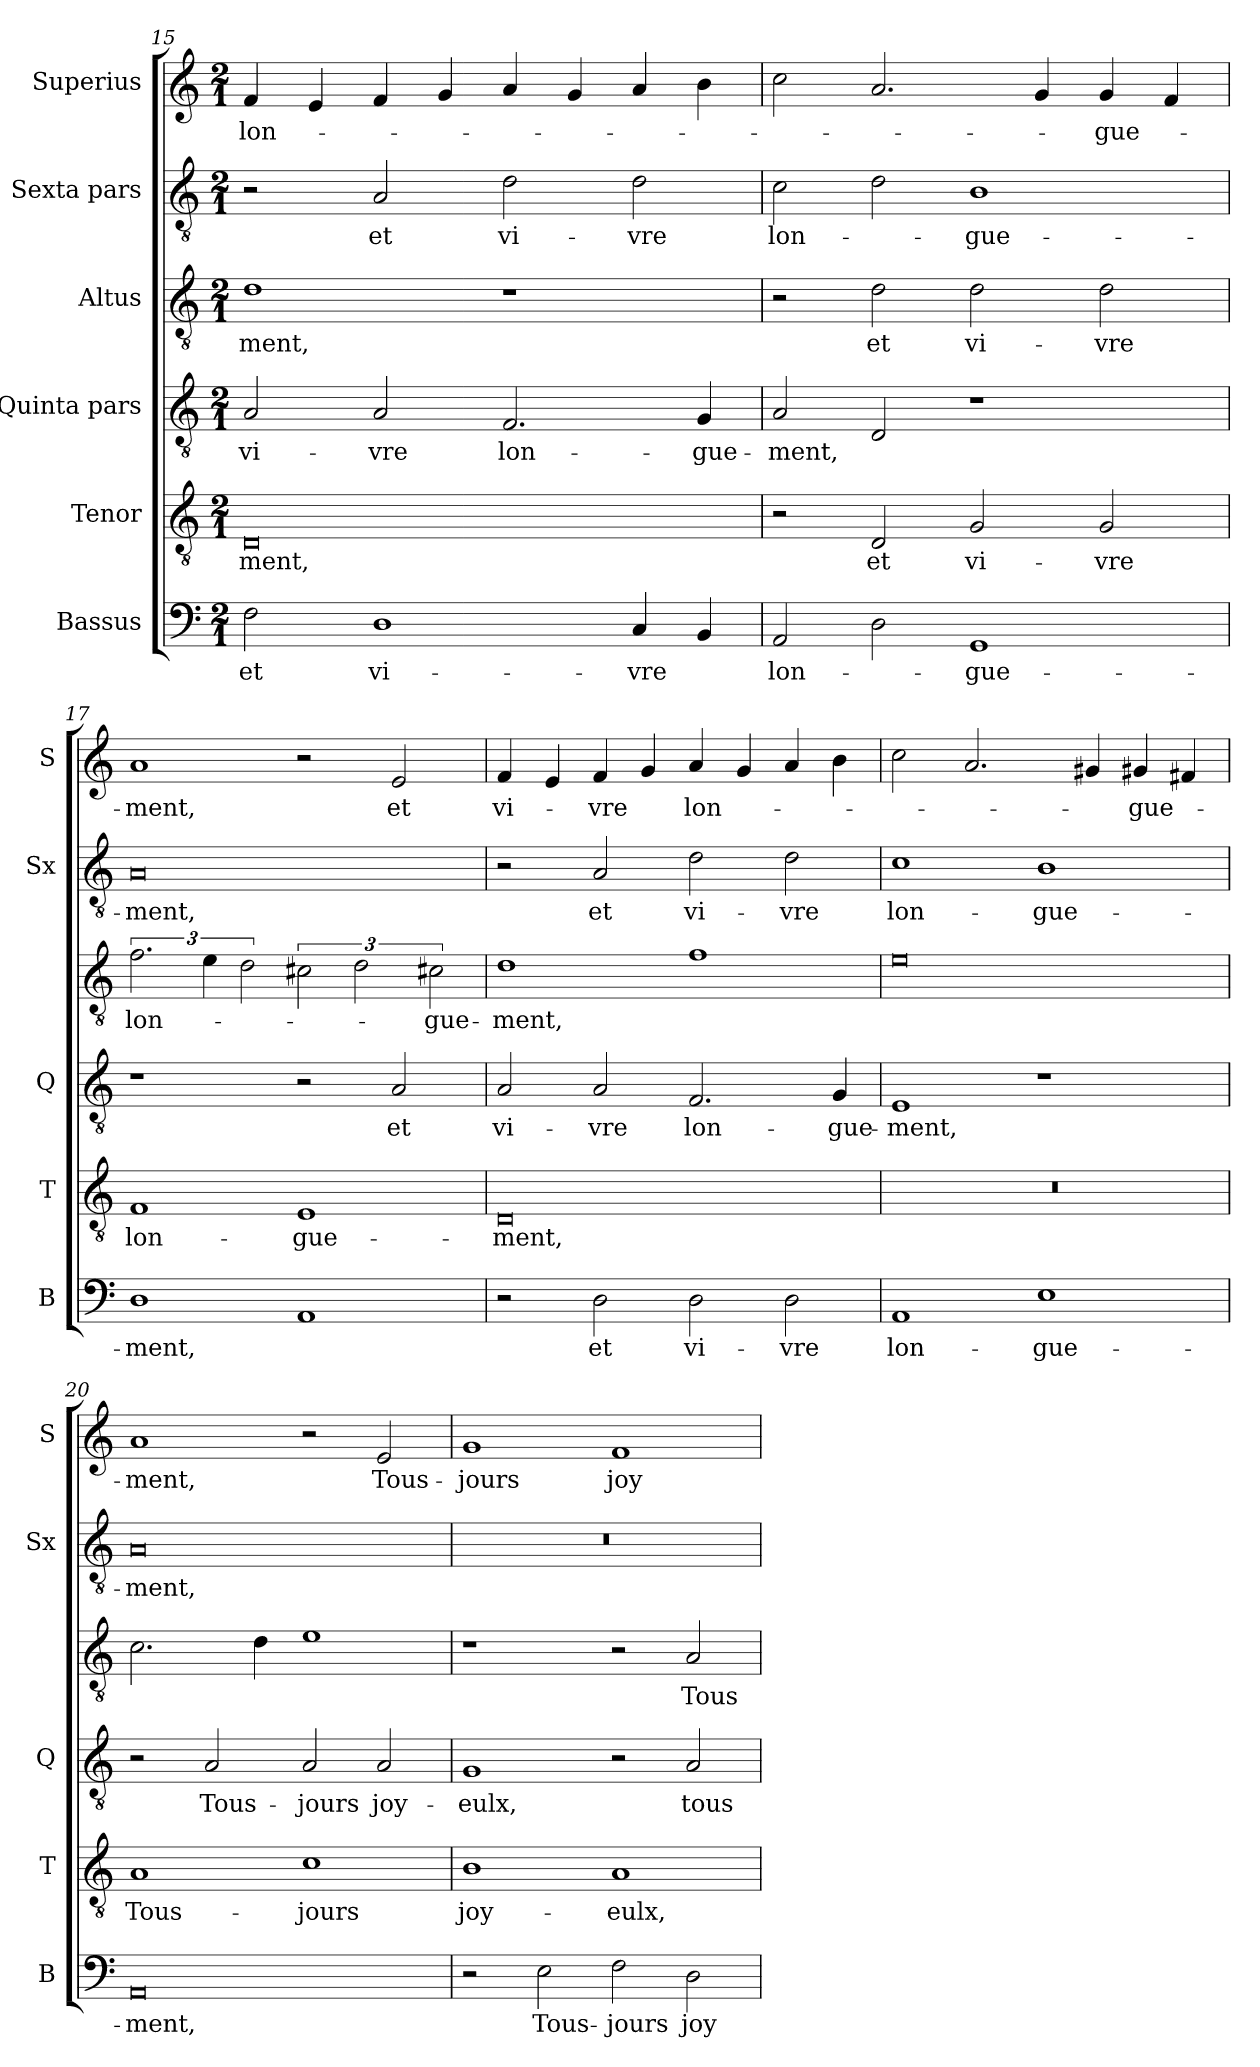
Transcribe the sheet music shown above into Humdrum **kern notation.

**kern	**text	**kern	**text	**kern	**text	**kern	**text	**kern	**text	**kern	**text
*part6	*part6	*part5	*part5	*part4	*part4	*part3	*part3	*part2	*part2	*part1	*part1
*staff6	*staff6	*staff5	*staff5	*staff4	*staff4	*staff3	*staff3	*staff2	*staff2	*staff1	*staff1
*I"Bassus	*	*I"Tenor	*	*I"Quinta pars	*	*I"Altus	*	*I"Sexta pars	*	*I"Superius	*
*I'B	*	*I'T	*	*I'Q	*	*	*	*I'Sx	*	*I'S	*
*clefF4	*	*clefGv2	*	*clefGv2	*	*clefGv2	*	*clefGv2	*	*clefG2	*
*k[]	*	*k[]	*	*k[]	*	*k[]	*	*k[]	*	*k[]	*
*M2/1	*	*M2/1	*	*M2/1	*	*M2/1	*	*M2/1	*	*M2/1	*
=15	=15	=15	=15	=15	=15	=15	=15	=15	=15	=15	=15
2F\	et	0D	-ment,	2A/	vi-	1d	-ment,	2r	.	4f/	lon-
.	.	.	.	.	.	.	.	.	.	4e/	.
1D	vi-	.	.	2A/	-vre	.	.	2A/	et	4f/	.
.	.	.	.	.	.	.	.	.	.	4g/	.
.	.	.	.	2.F/	lon-	1r	.	2d\	vi-	4a/	.
.	.	.	.	.	.	.	.	.	.	4g/	.
4C/	-vre	.	.	.	.	.	.	2d\	-vre	4a/	.
4BB/	.	.	.	4G/	-gue-	.	.	.	.	4b\	.
=16	=16	=16	=16	=16	=16	=16	=16	=16	=16	=16	=16
2AA/	lon-	2r	.	2A/	-ment,	2r	.	2c\	lon-	2cc\	.
2D\	.	2D/	et	2D/	.	2d\	et	2d\	.	2.a/	.
1GG	-gue-	2G/	vi-	1r	.	2d\	vi-	1B	-gue-	.	.
.	.	.	.	.	.	.	.	.	.	4g/	.
.	.	2G/	-vre	.	.	2d\	-vre	.	.	4g/	-gue-
.	.	.	.	.	.	.	.	.	.	4f/	.
=17	=17	=17	=17	=17	=17	=17	=17	=17	=17	=17	=17
1D	-ment,	1F	lon-	1r	.	3.f\	lon-	0A	-ment,	1a	-ment,
.	.	.	.	.	.	6e\	.	.	.	.	.
.	.	.	.	.	.	3d\	.	.	.	.	.
1AA	.	1E	-gue-	2r	.	3c#X\	.	.	.	2r	.
.	.	.	.	.	.	3d\	.	.	.	.	.
.	.	.	.	2A/	et	.	.	.	.	2e/	et
.	.	.	.	.	.	3c#X\	-gue-	.	.	.	.
=18	=18	=18	=18	=18	=18	=18	=18	=18	=18	=18	=18
2r	.	0D	-ment,	2A/	vi-	1d	-ment,	2r	.	4f/	vi-
.	.	.	.	.	.	.	.	.	.	4e/	.
2D\	et	.	.	2A/	-vre	.	.	2A/	et	4f/	-vre
.	.	.	.	.	.	.	.	.	.	4g/	.
2D\	vi-	.	.	2.F/	lon-	1f	.	2d\	vi-	4a/	lon-
.	.	.	.	.	.	.	.	.	.	4g/	.
2D\	-vre	.	.	.	.	.	.	2d\	-vre	4a/	.
.	.	.	.	4G/	-gue-	.	.	.	.	4b\	.
=19	=19	=19	=19	=19	=19	=19	=19	=19	=19	=19	=19
1AA	lon-	0r	.	1E	-ment,	0e	.	1c	lon-	2cc\	.
.	.	.	.	.	.	.	.	.	.	2.a/	.
1E	-gue-	.	.	1r	.	.	.	1B	-gue-	.	.
.	.	.	.	.	.	.	.	.	.	4g#X/	.
.	.	.	.	.	.	.	.	.	.	4g#X/	-gue-
.	.	.	.	.	.	.	.	.	.	4f#X/	.
=20	=20	=20	=20	=20	=20	=20	=20	=20	=20	=20	=20
0AA	-ment,	1A	Tous-	2r	.	2.c\	.	0A	-ment,	1a	-ment,
.	.	.	.	2A/	Tous-	.	.	.	.	.	.
.	.	.	.	.	.	4d\	.	.	.	.	.
.	.	1c	-jours	2A/	-jours	1e	.	.	.	2r	.
.	.	.	.	2A/	joy-	.	.	.	.	2e/	Tous-
=21	=21	=21	=21	=21	=21	=21	=21	=21	=21	=21	=21
2r	.	1B	joy-	1G	-eulx,	1r	.	0r	.	1g	-jours
2E\	Tous-	.	.	.	.	.	.	.	.	.	.
2F\	-jours	1A	-eulx,	2r	.	2r	.	.	.	1f	joy-
2D\	joy-	.	.	2A/	tous-	2A/	Tous-	.	.	.	.
=	=	=	=	=	=	=	=	=	=	=	=
*-	*-	*-	*-	*-	*-	*-	*-	*-	*-	*-	*-
